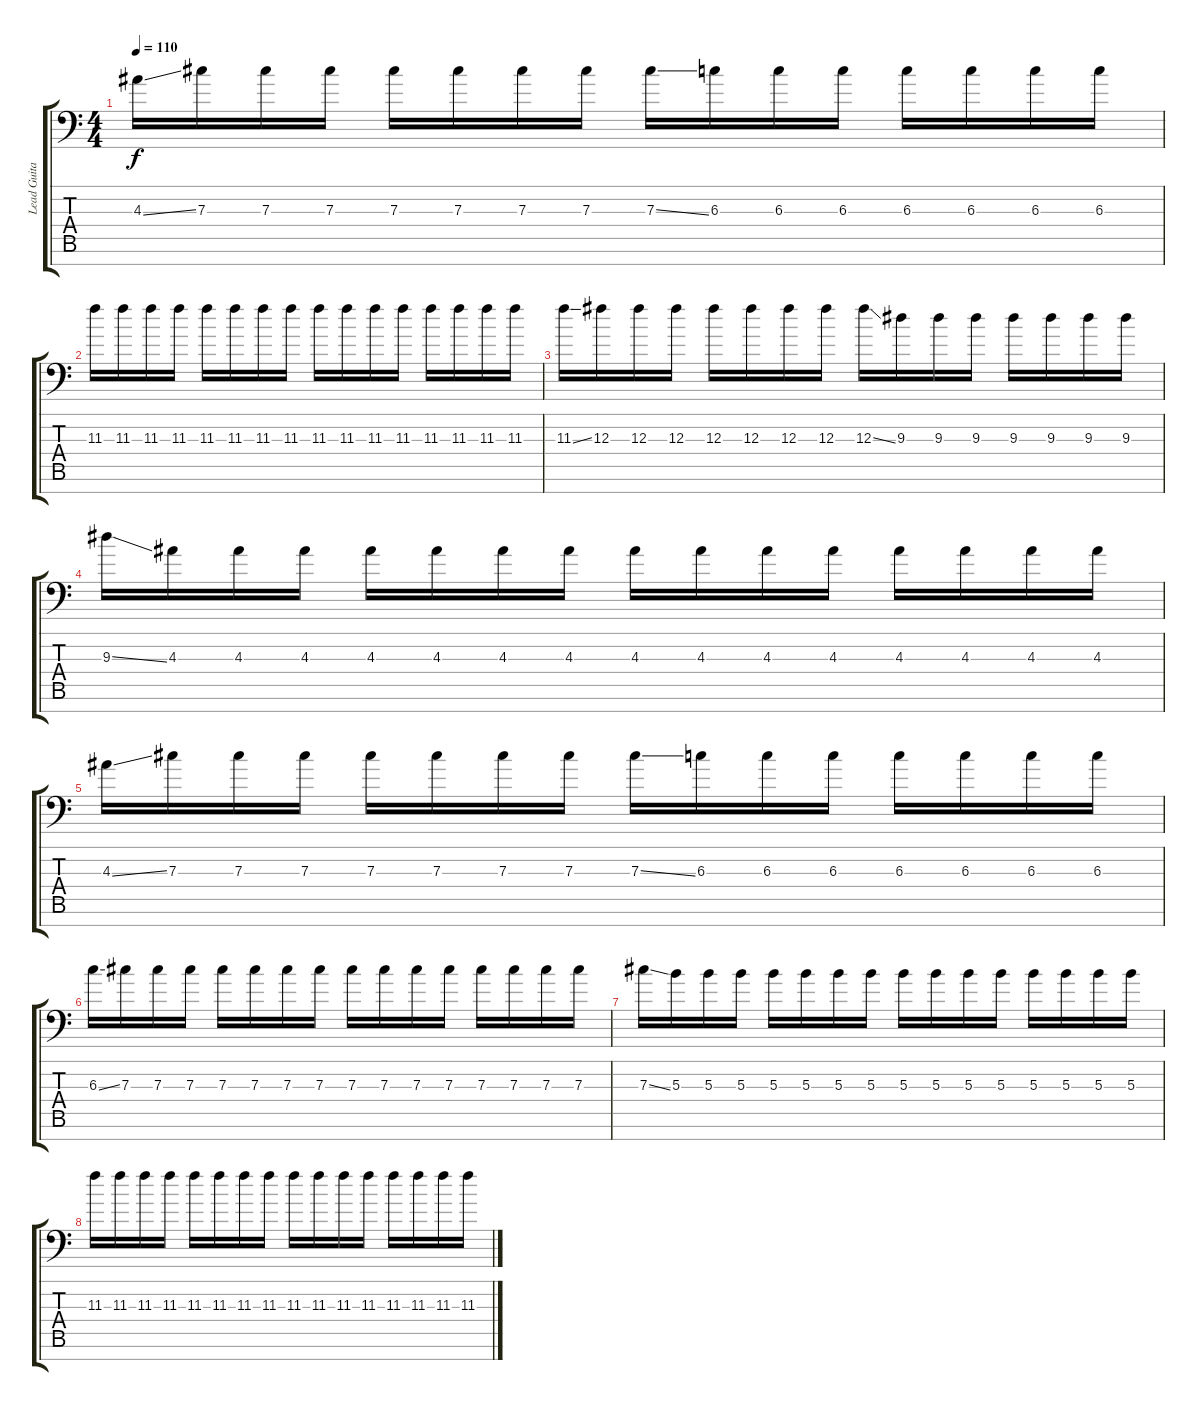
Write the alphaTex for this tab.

\track ("Lead Guitar" "Lead Guita") {instrument distortionguitar}
\staff {score tabs}
\tuning (Eb4 Bb3 Gb3 Db3 Ab2 Eb2 Bb1) {hide}
\ts (4 4)
\tempo 110
\clef f4
\ks c
4.3{ss}.16{dy f} 7.3.16 7.3.16 7.3.16 7.3.16 7.3.16 7.3.16 7.3.16 7.3{ss}.16 6.3.16 6.3.16 6.3.16 6.3.16 6.3.16 6.3.16 6.3.16 |
11.3.16 11.3.16 11.3.16 11.3.16 11.3.16 11.3.16 11.3.16 11.3.16 11.3.16 11.3.16 11.3.16 11.3.16 11.3.16 11.3.16 11.3.16 11.3.16 |
11.3{ss}.16 12.3.16 12.3.16 12.3.16 12.3.16 12.3.16 12.3.16 12.3.16 12.3{ss}.16 9.3.16 9.3.16 9.3.16 9.3.16 9.3.16 9.3.16 9.3.16 |
9.3{ss}.16 4.3.16 4.3.16 4.3.16 4.3.16 4.3.16 4.3.16 4.3.16 4.3.16 4.3.16 4.3.16 4.3.16 4.3.16 4.3.16 4.3.16 4.3.16 |
4.3{ss}.16 7.3.16 7.3.16 7.3.16 7.3.16 7.3.16 7.3.16 7.3.16 7.3{ss}.16 6.3.16 6.3.16 6.3.16 6.3.16 6.3.16 6.3.16 6.3.16 |
6.3{ss}.16 7.3.16 7.3.16 7.3.16 7.3.16 7.3.16 7.3.16 7.3.16 7.3.16 7.3.16 7.3.16 7.3.16 7.3.16 7.3.16 7.3.16 7.3.16 |
7.3{ss}.16 5.3.16 5.3.16 5.3.16 5.3.16 5.3.16 5.3.16 5.3.16 5.3.16 5.3.16 5.3.16 5.3.16 5.3.16 5.3.16 5.3.16 5.3.16 |
11.3.16 11.3.16 11.3.16 11.3.16 11.3.16 11.3.16 11.3.16 11.3.16 11.3.16 11.3.16 11.3.16 11.3.16 11.3.16 11.3.16 11.3.16 11.3.16
